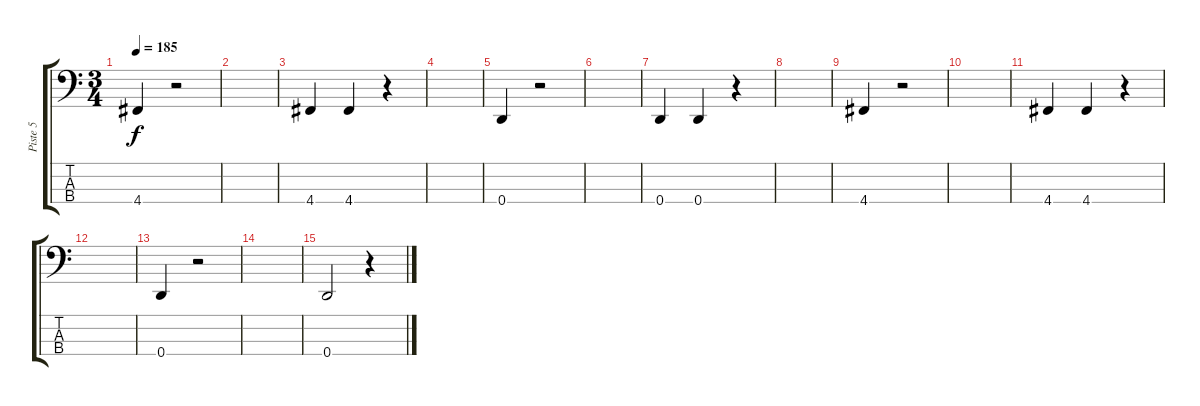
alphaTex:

\track ("Piste 5" "Piste 5") {instrument electricbassfinger}
\staff {score tabs}
\tuning (G2 D2 A1 D1) {hide}
\ts (3 4)
\tempo 185
\clef f4
\ks c
4.4.4{dy f} r.2 |
|
4.4.4 4.4.4 r.4 |
|
0.4.4 r.2 |
|
0.4.4 0.4.4 r.4 |
|
4.4.4 r.2 |
|
4.4.4 4.4.4 r.4 |
|
0.4.4 r.2 |
|
0.4.2 r.4
